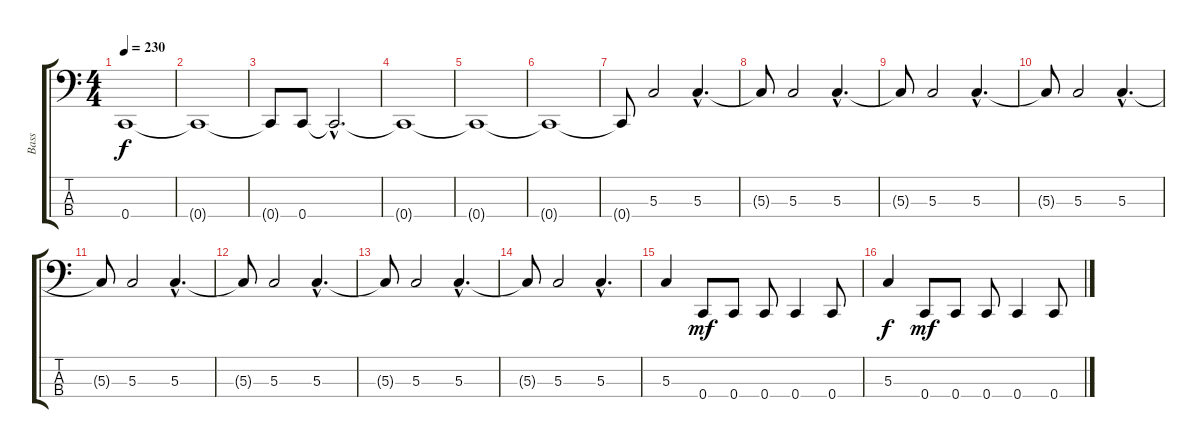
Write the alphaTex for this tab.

\track ("Bass" "Bass") {instrument electricbasspick}
\staff {score tabs}
\tuning (F2 C2 G1 C1) {hide}
\ts (4 4)
\tempo 230
\clef f4
\ks c
0.4{t}.1{dy f} |
0.4{t}.1 |
0.4{t}.8 0.4.8 0.4{hac t}.2{d} |
0.4{t}.1 |
0.4{t}.1 |
0.4{t}.1 |
0.4{t}.8 5.3.2 5.3{hac}.4{d} |
5.3{t}.8 5.3.2 5.3{hac}.4{d} |
5.3{t}.8 5.3.2 5.3{hac}.4{d} |
5.3{t}.8 5.3.2 5.3{hac}.4{d} |
5.3{t}.8 5.3.2 5.3{hac}.4{d} |
5.3{t}.8 5.3.2 5.3{hac}.4{d} |
5.3{t}.8 5.3.2 5.3{hac}.4{d} |
5.3{t}.8 5.3.2 5.3{hac}.4{d} |
5.3.4{volume 10} 0.4.8{dy mf} 0.4.8 0.4.8 0.4.4 0.4.8 |
5.3.4{dy f} 0.4.8{dy mf} 0.4.8 0.4.8 0.4.4 0.4.8
